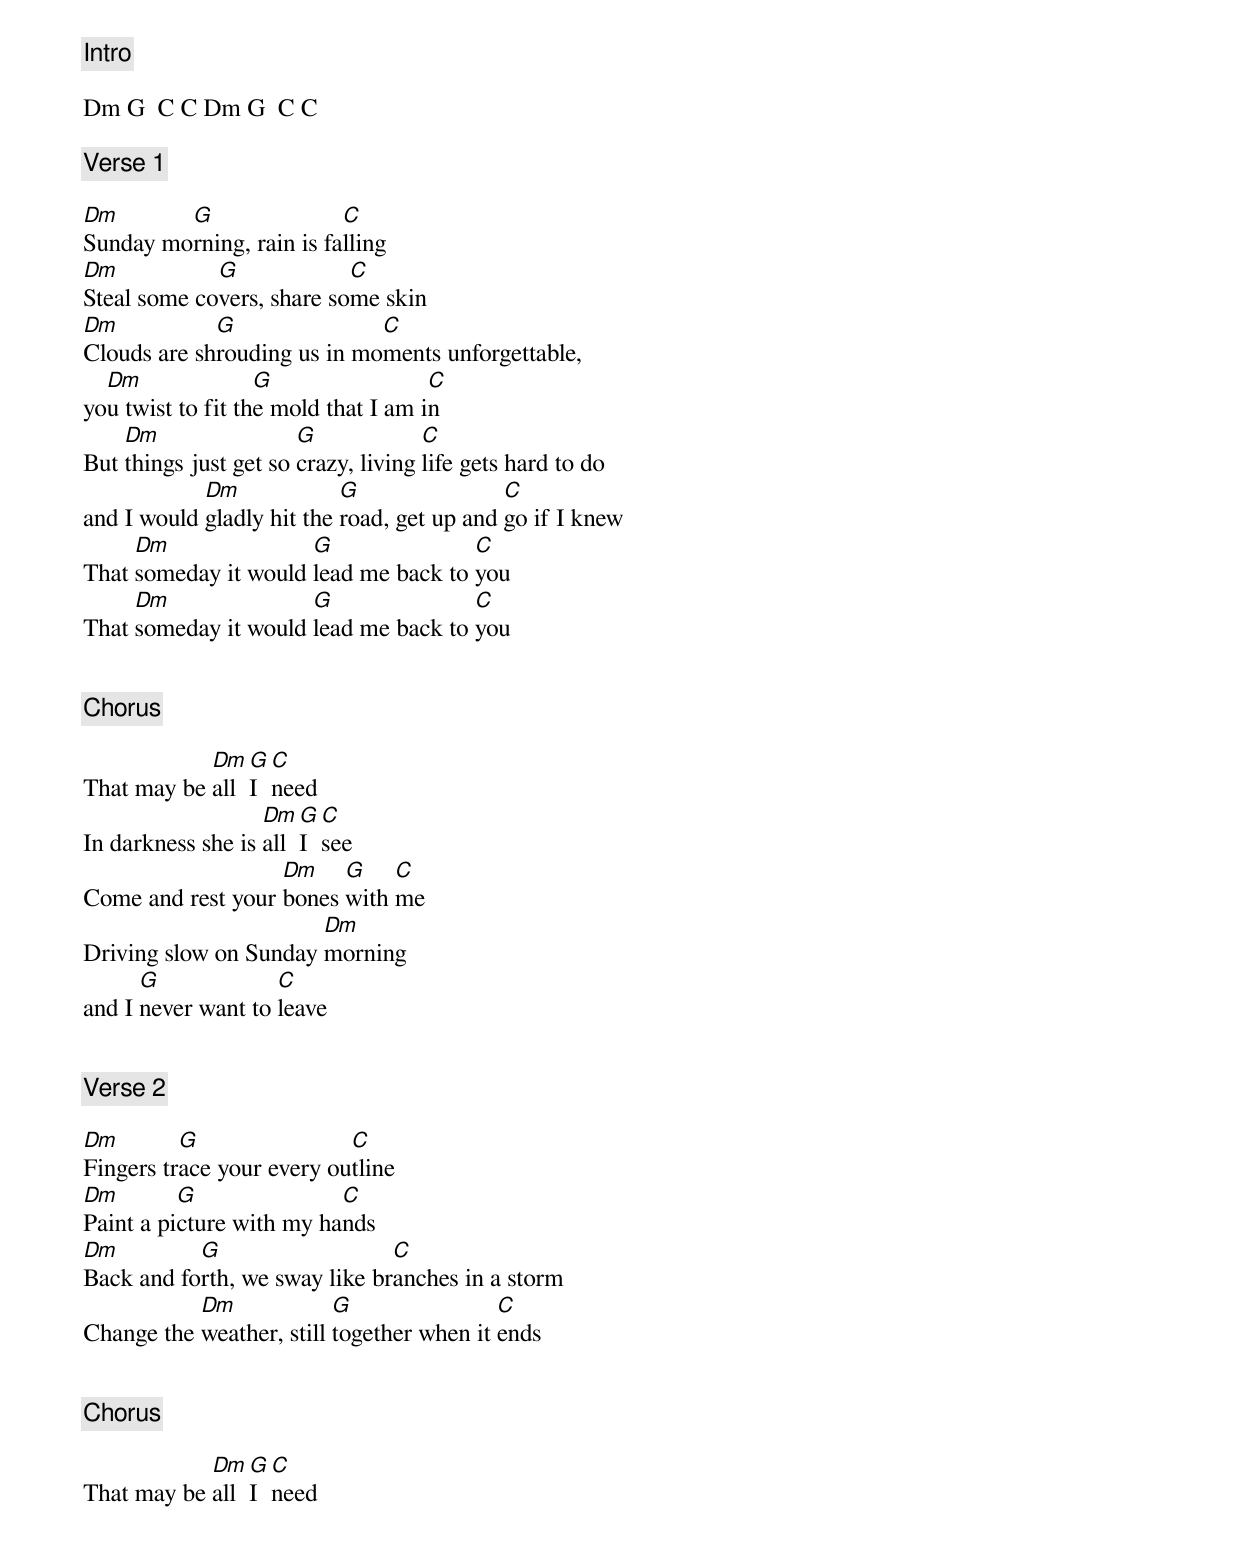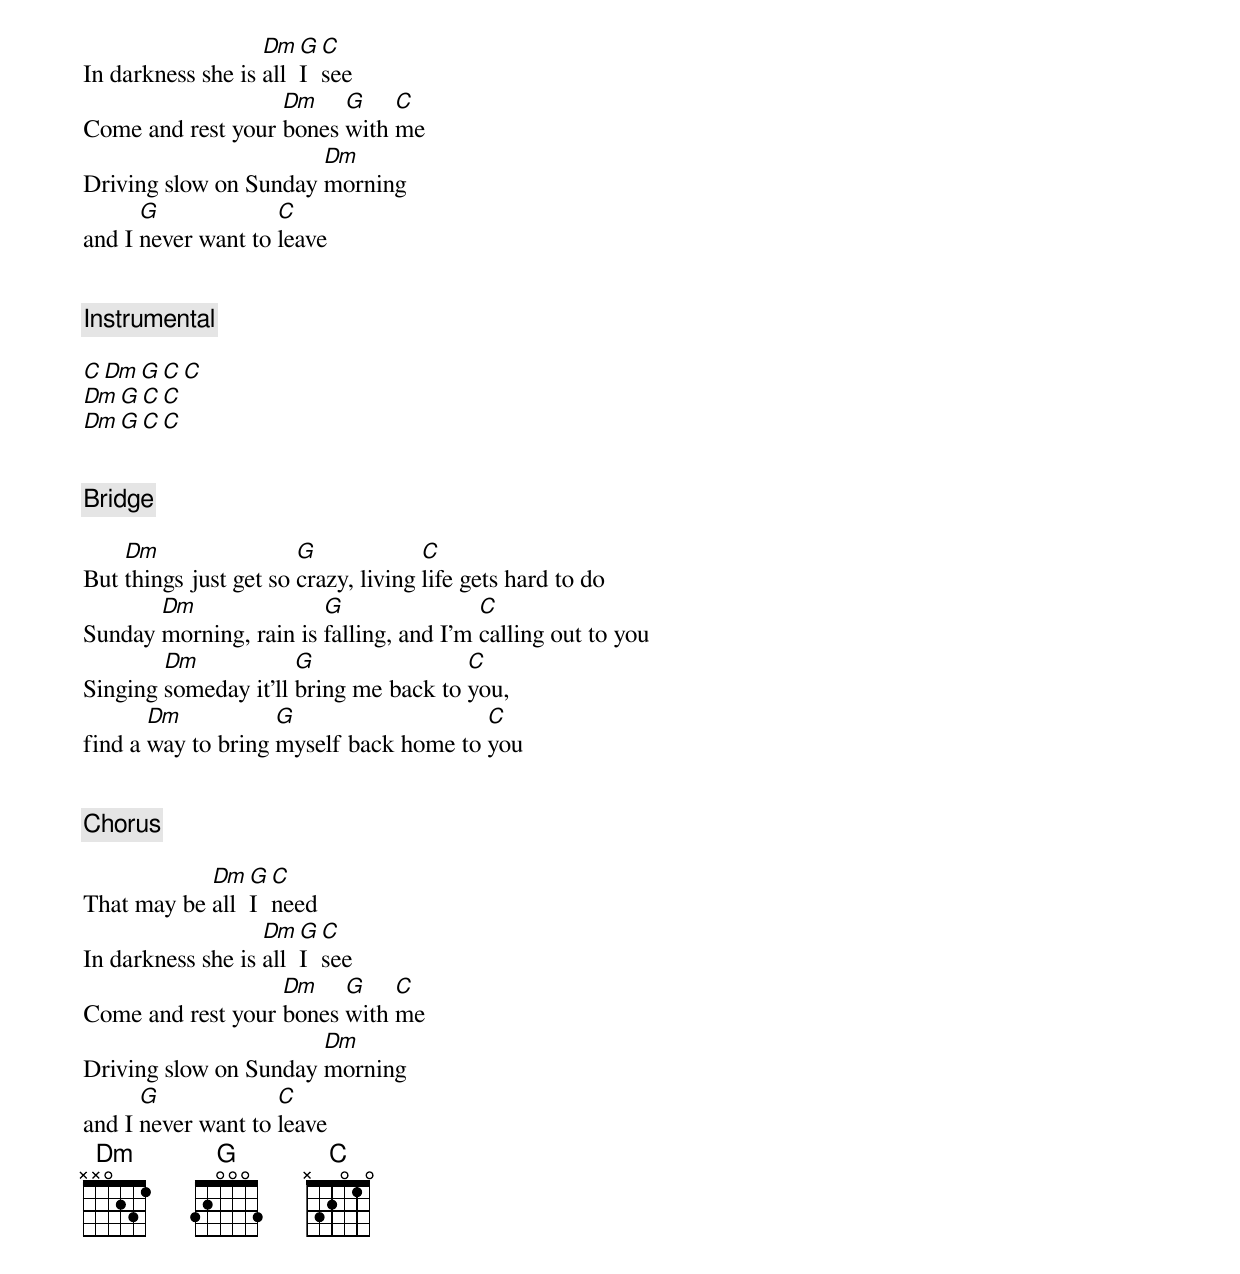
[Intro]

Dm G  C C Dm G  C C

[Verse 1]

Dm       G                C
Sunday morning, rain is falling
Dm           G             C
Steal some covers, share some skin
Dm           G               C
Clouds are shrouding us in moments unforgettable,
  Dm               G                 C
you twist to fit the mold that I am in
    Dm                 G             C
But things just get so crazy, living life gets hard to do
            Dm             G                C
and I would gladly hit the road, get up and go if I knew
     Dm               G               C
That someday it would lead me back to you
     Dm               G               C
That someday it would lead me back to you


[Chorus]

            Dm  G C
That may be all I need
                   Dm  G C
In darkness she is all I see
                   Dm    G    C
Come and rest your bones with me
                       Dm
Driving slow on Sunday morning
      G             C
and I never want to leave


[Verse 2]

Dm        G                C
Fingers trace your every outline
Dm        G               C
Paint a picture with my hands
Dm         G                   C
Back and forth, we sway like branches in a storm
           Dm             G                C
Change the weather, still together when it ends


[Chorus]

            Dm  G C
That may be all I need
                   Dm  G C
In darkness she is all I see
                   Dm    G    C
Come and rest your bones with me
                       Dm
Driving slow on Sunday morning
      G             C
and I never want to leave


[Instrumental]

C Dm G  C C
Dm G  C C
Dm G  C C


[Bridge]

    Dm                 G             C
But things just get so crazy, living life gets hard to do
       Dm               G                C
Sunday morning, rain is falling, and I'm calling out to you
        Dm            G                C
Singing someday it'll bring me back to you,
       Dm           G                   C
find a way to bring myself back home to you


[Chorus]

            Dm  G C
That may be all I need
                   Dm  G C
In darkness she is all I see
                   Dm    G    C
Come and rest your bones with me
                       Dm
Driving slow on Sunday morning
      G             C
and I never want to leave
